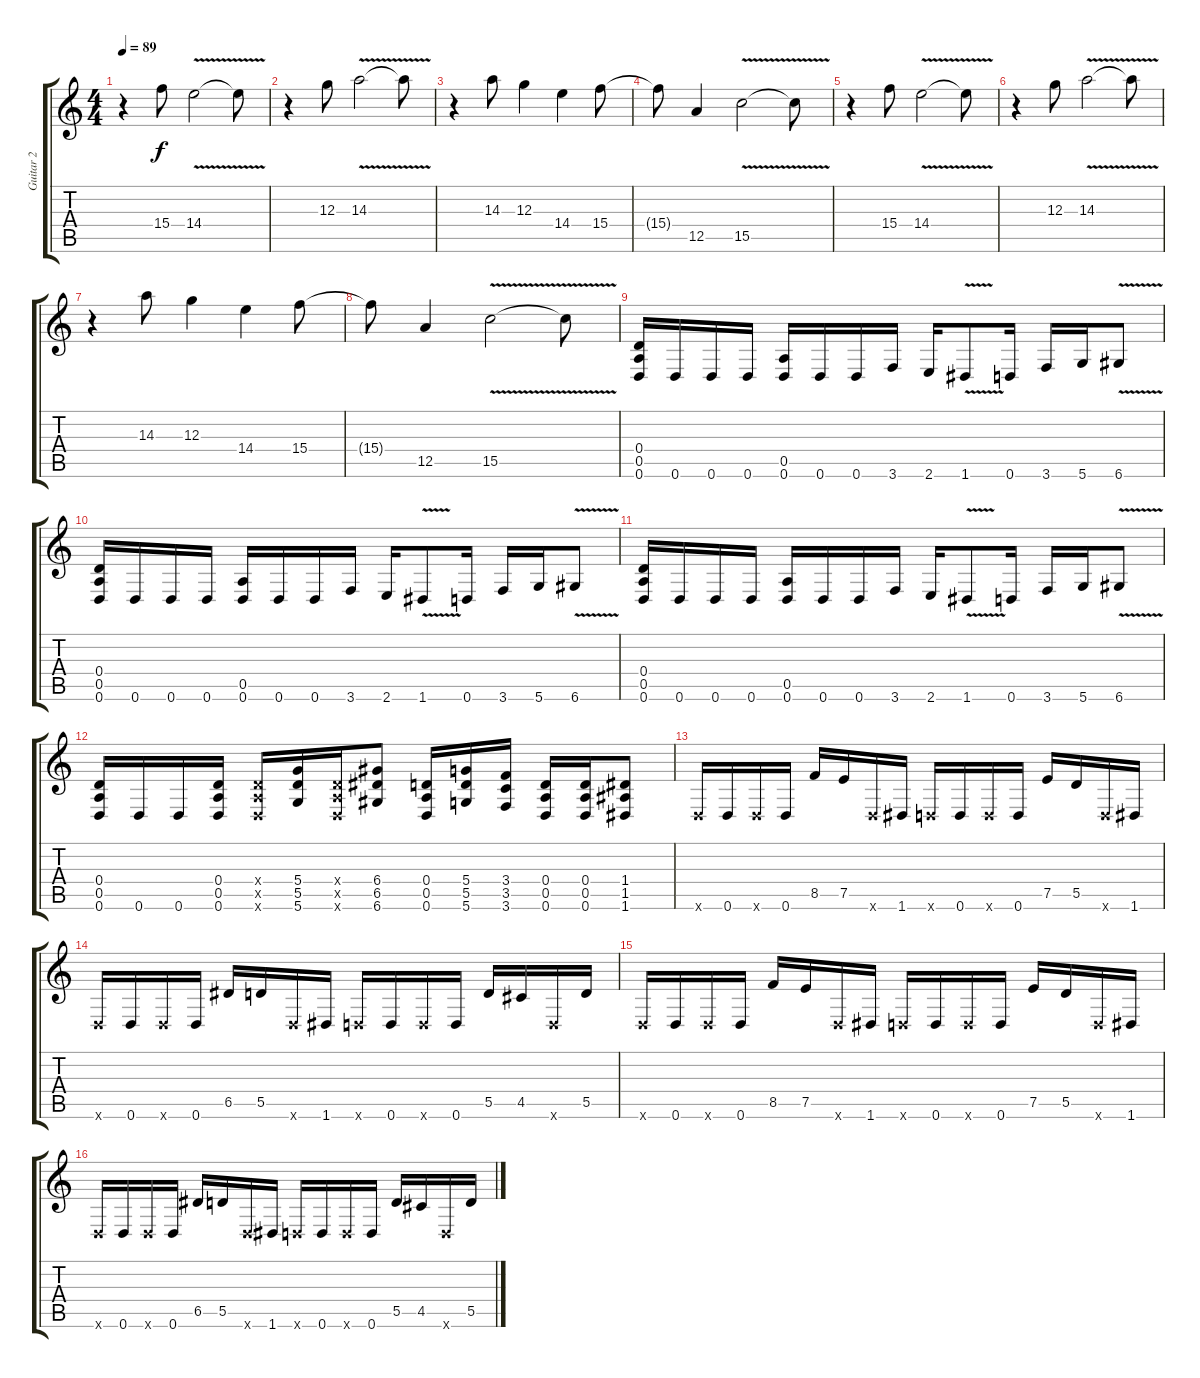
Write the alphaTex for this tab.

\track ("Guitar 2" "Guitar 2") {instrument distortionguitar}
\staff {score tabs}
\tuning (E4 B3 G3 D3 A2 D2) {hide}
\ts (4 4)
\tempo 89
\clef g2
\ks c
r.4{dy f instrument distortionguitar} 15.4.8 14.4{v}.2 14.4{t}.8 |
r.4 12.3.8 14.3{v}.2 14.3{t}.8 |
r.4 14.3.8 12.3.4 14.4.4 15.4.8 |
15.4{t}.8 12.5.4 15.5{v}.2 15.5{t}.8 |
r.4 15.4.8 14.4{v}.2 14.4{t}.8 |
r.4 12.3.8 14.3{v}.2 14.3{t}.8 |
r.4 14.3.8 12.3.4 14.4.4 15.4.8 |
15.4{t}.8 12.5.4 15.5{v}.2 15.5{t}.8 |
(0.4 0.5 0.6).16 0.6.16 0.6.16 0.6.16 (0.5 0.6).16 0.6.16 0.6.16 3.6.16 2.6.16 1.6{v}.8 0.6.16 3.6.16 5.6.16 6.6{v}.8 |
(0.4 0.5 0.6).16 0.6.16 0.6.16 0.6.16 (0.5 0.6).16 0.6.16 0.6.16 3.6.16 2.6.16 1.6{v}.8 0.6.16 3.6.16 5.6.16 6.6{v}.8 |
(0.4 0.5 0.6).16 0.6.16 0.6.16 0.6.16 (0.5 0.6).16 0.6.16 0.6.16 3.6.16 2.6.16 1.6{v}.8 0.6.16 3.6.16 5.6.16 6.6{v}.8 |
(0.4 0.5 0.6).16 0.6.16 0.6.16 (0.4 0.5 0.6).16 (0.4{x} 0.5{x} 0.6{x}).16 (5.4 5.5 5.6).16 (0.4{x} 0.5{x} 0.6{x}).16 (6.4 6.5 6.6).8 (0.4 0.5 0.6).16 (5.4 5.5 5.6).16 (3.4 3.5 3.6).16 (0.4 0.5 0.6).16 (0.4 0.5 0.6).16 (1.4 1.5 1.6).8 |
0.6{x}.16 0.6.16 0.6{x}.16 0.6.16 8.5.16 7.5.16 0.6{x}.16 1.6.16 0.6{x}.16 0.6.16 0.6{x}.16 0.6.16 7.5.16 5.5.16 0.6{x}.16 1.6.16 |
0.6{x}.16 0.6.16 0.6{x}.16 0.6.16 6.5.16 5.5.16 0.6{x}.16 1.6.16 0.6{x}.16 0.6.16 0.6{x}.16 0.6.16 5.5.16 4.5.16 0.6{x}.16 5.5.16 |
0.6{x}.16 0.6.16 0.6{x}.16 0.6.16 8.5.16 7.5.16 0.6{x}.16 1.6.16 0.6{x}.16 0.6.16 0.6{x}.16 0.6.16 7.5.16 5.5.16 0.6{x}.16 1.6.16 |
0.6{x}.16 0.6.16 0.6{x}.16 0.6.16 6.5.16 5.5.16 0.6{x}.16 1.6.16 0.6{x}.16 0.6.16 0.6{x}.16 0.6.16 5.5.16 4.5.16 0.6{x}.16 5.5.16
